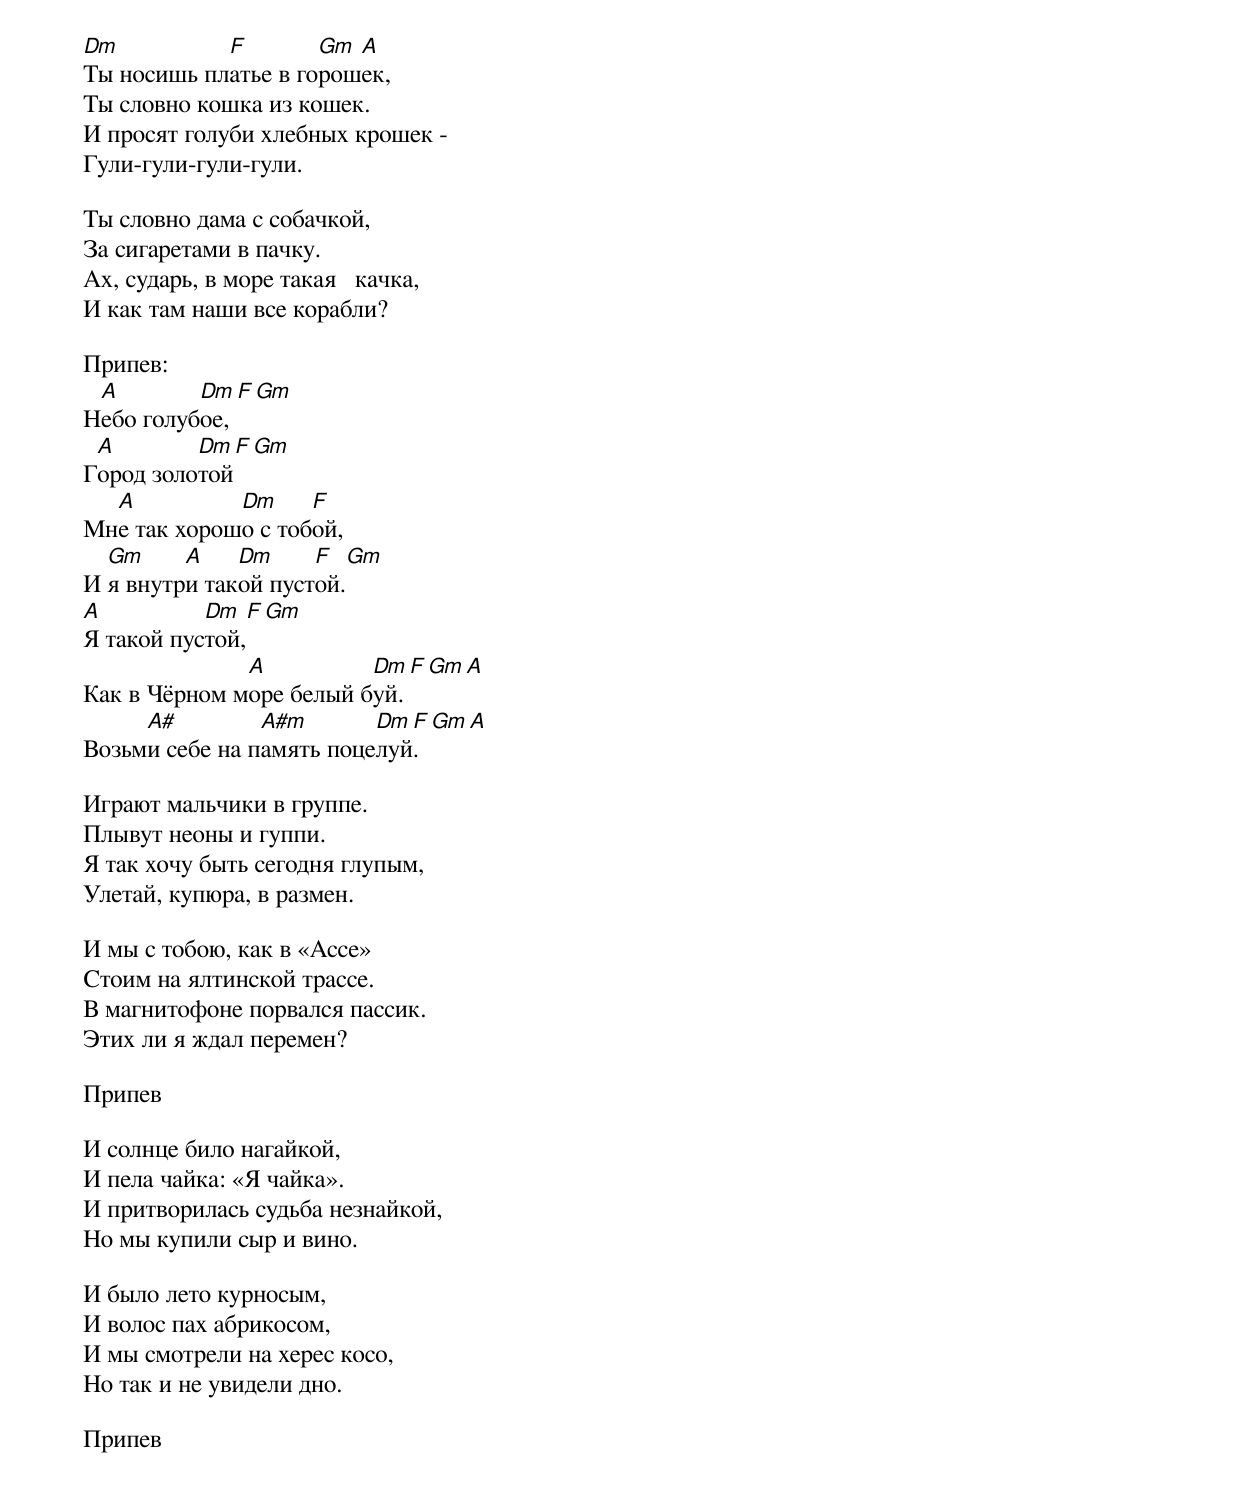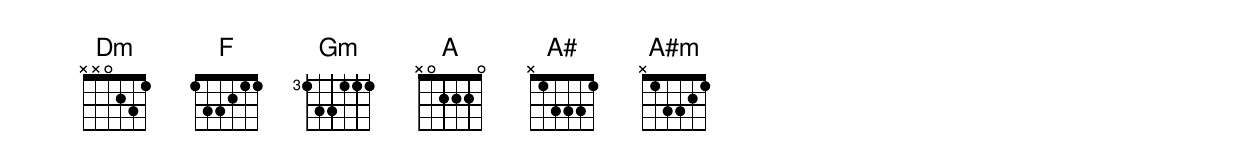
Dm          F        Gm A
Ты носишь платье в горошек,
Ты словно кошка из кошек.
И просят голуби хлебных крошек -
Гули-гули-гули-гули.

Ты словно дама с собачкой,
За сигаретами в пачку.
Ах, сударь, в море такая   качка,
И как там наши все корабли?

Припев:
 A        Dm F Gm
Небо голубое,
 A        Dm F Gm
Город золотой
  A          Dm     F
Мне так хорошо с тобой,
  Gm     A    Dm     F  Gm
И я внутри такой пустой.
A          Dm  F  Gm
Я такой пустой,
              A          Dm F Gm A
Как в Чёрном море белый буй.
     A#         A#m       Dm F Gm A
Возьми себе на память поцелуй.

Играют мальчики в группе.
Плывут неоны и гуппи.
Я так хочу быть сегодня глупым,
Улетай, купюра, в размен.

И мы с тобою, как в «Ассе»
Стоим на ялтинской трассе.
В магнитофоне порвался пассик.
Этих ли я ждал перемен?

Припев

И солнце било нагайкой,
И пела чайка: «Я чайка».
И притворилась судьба незнайкой,
Но мы купили сыр и вино.

И было лето курносым,
И волос пах абрикосом,
И мы смотрели на херес косо,
Но так и не увидели дно.

Припев
